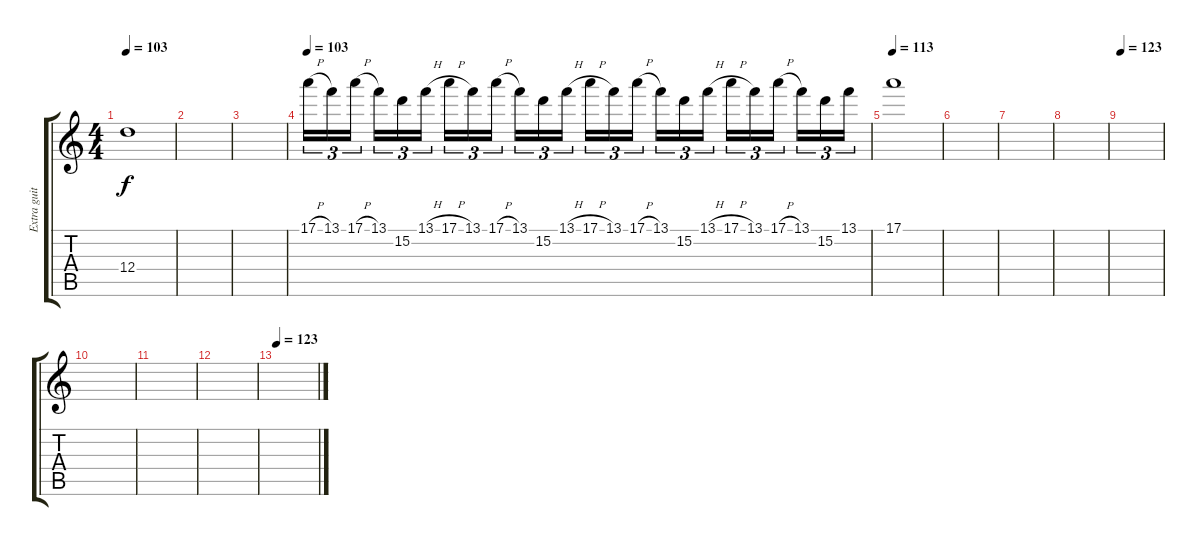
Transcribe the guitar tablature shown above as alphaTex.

\track ("Extra guitar" "Extra guit") {instrument overdrivenguitar}
\staff {score tabs}
\tuning (E4 B3 G3 D3 A2 E2) {hide}
\ts (4 4)
\tempo 103
\clef g2
\ks c
12.4{t}.1{dy f} |
|
|
\tempo 103
17.1{h}.16{tu (3 2) volume 16} 13.1.16{tu (3 2)} 17.1{h}.16{tu (3 2)} 13.1.16{tu (3 2)} 15.2.16{tu (3 2)} 13.1{h}.16{tu (3 2)} 17.1{h}.16{tu (3 2)} 13.1.16{tu (3 2)} 17.1{h}.16{tu (3 2)} 13.1.16{tu (3 2)} 15.2.16{tu (3 2)} 13.1{h}.16{tu (3 2)} 17.1{h}.16{tu (3 2)} 13.1.16{tu (3 2)} 17.1{h}.16{tu (3 2)} 13.1.16{tu (3 2)} 15.2.16{tu (3 2)} 13.1{h}.16{tu (3 2)} 17.1{h}.16{tu (3 2)} 13.1.16{tu (3 2)} 17.1{h}.16{tu (3 2)} 13.1.16{tu (3 2)} 15.2.16{tu (3 2)} 13.1.16{tu (3 2)} |
\tempo 113
17.1.1 |
|
|
|
\tempo 123
|
|
|
|
\tempo 123
